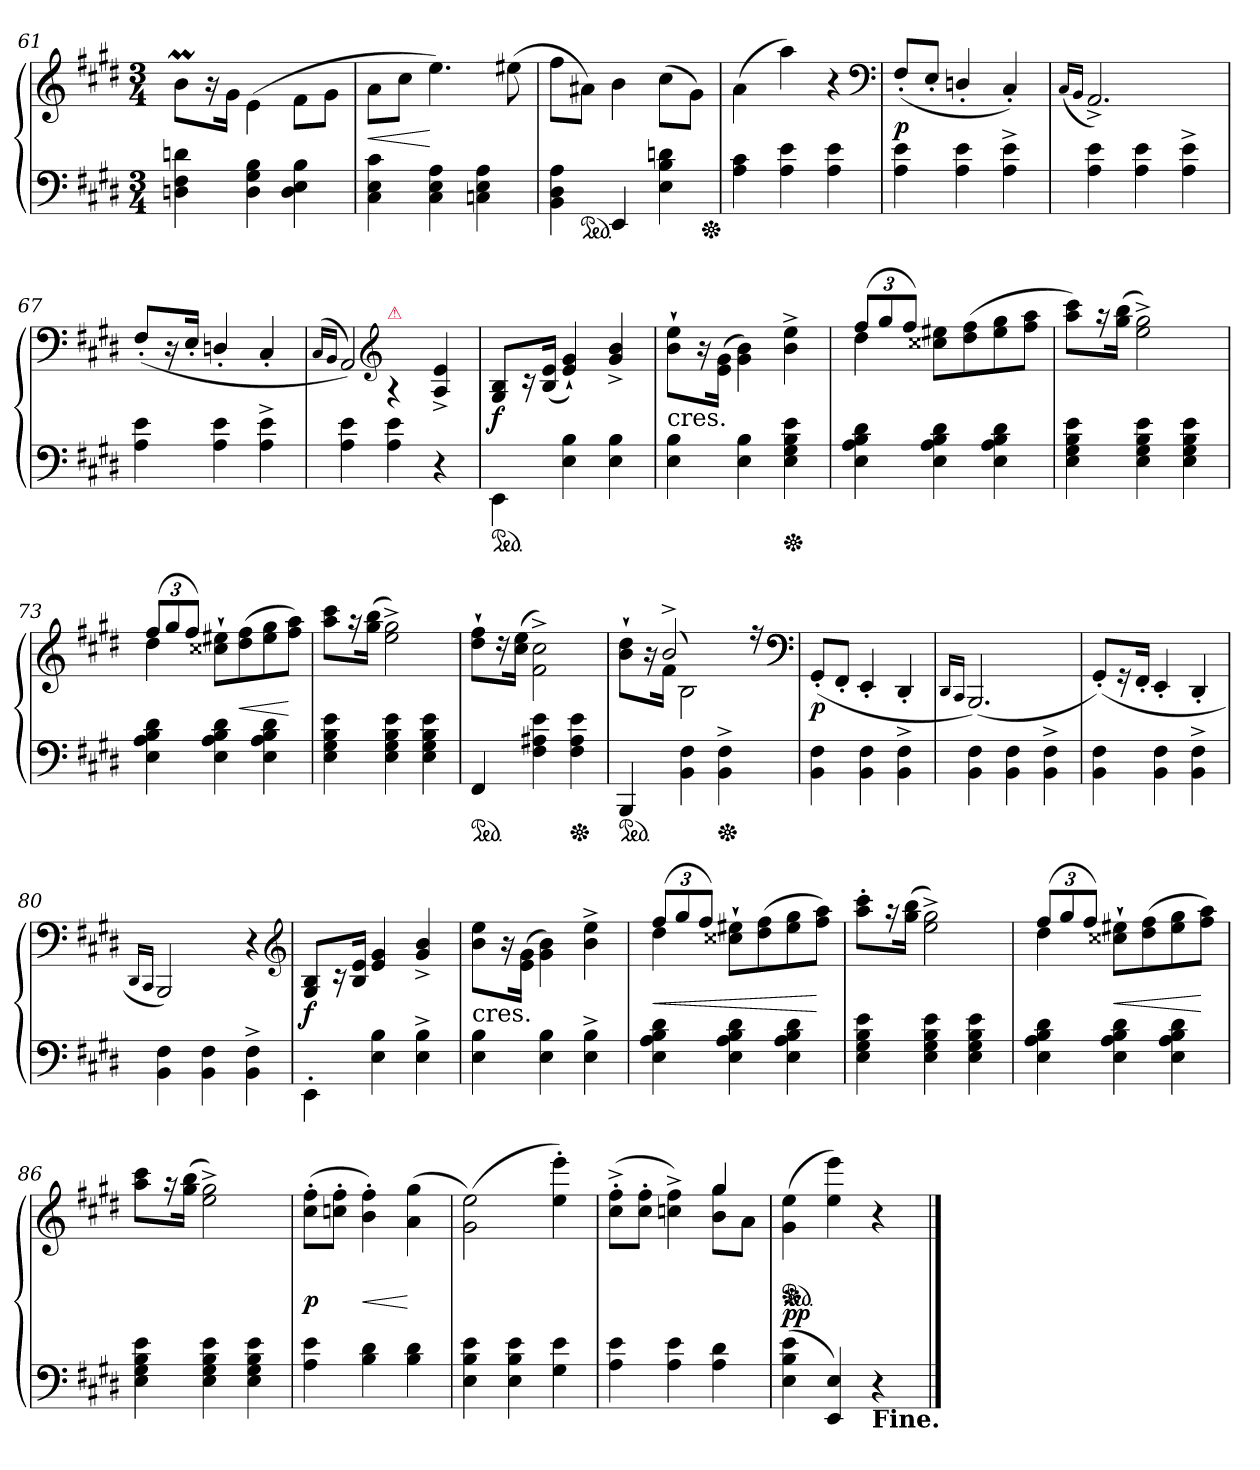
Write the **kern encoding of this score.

**kern	**kern	**dynam
*part1	*part1	*part1
*staff2	*staff1	*staff1/2
*clefF4	*clefG2	*
*k[f#c#g#d#]	*k[f#c#g#d#]	*
*E:	*E:	*
*M3/4	*M3/4	*
=61	=61	=61
4Dn 4F# 4dn	8bM\L	.
.	16r	.
.	16g#Jk	.
4D 4G# 4B	(>4e\	.
4D 4E 4B	8f#\L	.
.	8g#J	.
=62	=62	=62
4C# 4E 4c#	8aL	<
.	8cc#J	.
4C# 4E 4A	4.ee)	[
4Cn 4E 4A	.	.
.	(>8ee#X	.
=63	=63	=63
4BB 4D# 4A	8ff#L	.
*ped	*	*
.	8a#XJ)	.
4EE	4b	.
4E 4B 4dn	(>8cc#\L	.
.	8g#J)	.
*Xped	*	*
=64	=64	=64
4A 4c#	(4a\	.
4A 4e	4aa)	.
4A 4e	4r	.
*	*clefF4	*
=65	=65	=65
4A 4e	(<8F#'/L	p
.	8E'J	.
4A 4e	4Dn'/	.
4A^< 4e^<	4C#'/)	.
=66	=66	=66
.	(16qC#/LL	.
.	16qBB/JJ	.
4A 4e	2.AA^>)	.
4A 4e	.	.
4A^< 4e^<	.	.
=67	=67	=67
4A 4e	(<8F#'/L	.
.	16r	.
.	16E'Jk	.
4A 4e	4Dn'/	.
4A^< 4e^<	4C#'/	.
=68	=68	=68
.	(<16qC#/LL	.
.	16qBB/JJ	.
*	*^	*
4A 4e	2AA))	4ryy	.
*	*clefG2	*	*
!	!	!LO:TX:a:color=crimson:t=⚠	!
4A 4e	.	4r	.
4r	4A^> 4e^>	4ryy	.
*	*v	*v	*
=69	=69	=69
*ped	*	*
4EE\	8G#/ 8B/L	f
.	16r	.
.	(<16B 16eJk	.
4E 4B	4e` 4g#`)	.
4E 4B	4g#^ 4b^	.
=70	=70	=70
!	!LO:TX:c:t=cres.	!
4E 4B	8b`\ 8ee`\L	.
.	16r	.
.	(16e 16g#Jk	.
4E 4B	4g#\ 4b\)	.
*Xped	*	*
4E 4G# 4B 4e	4b^ 4ee^	.
=71	=71	=71
*	*^	*
4E 4A 4B 4d#	(12ff#L	4dd#	.
.	12gg#	.	.
.	12ff#J)	.	.
4E 4A 4B 4d#	2ryy	8cc##X 8ee#XL	.
.	.	(>8dd# 8ff#	.
4E 4A 4B 4d#	.	8ee# 8gg#	.
.	.	8ff# 8aaJ	.
*	*v	*v	*
=72	=72	=72
4E 4G# 4B 4e	8aa 8ccc#L)	.
.	16r	.
.	(>16gg# 16bbJk	.
4E 4G# 4B 4e	2ee^< 2gg#^<)	.
4E 4G# 4B 4e	.	.
=73	=73	=73
*	*^	*
4E 4A 4B 4d#	(>12ff#L	4dd#	.
.	12gg#	.	.
.	12ff#J)	.	.
4E 4A 4B 4d#	2ryy	8cc##X`> 8ee#X`>L	.
.	.	(>8dd# 8ff#	<
4E 4A 4B 4d#	.	8ee# 8gg#	.
.	.	8ff# 8aaJ)	[
*	*v	*v	*
=74	=74	=74
4E 4G# 4B 4e	8aa 8ccc#L	.
.	16r	.
.	(>16gg# 16bbJk	.
4E 4G# 4B 4e	2ee^< 2gg#^<)	.
4E 4G# 4B 4e	.	.
=75	=75	=75
*ped	*	*
4FF#	8dd#` 8ff#`L	.
.	16r	.
.	(>16cc# 16eeJk	.
4F# 4A#X 4e	2f#^\ 2cc#^\)	.
*Xped	*	*
4F# 4A# 4e	.	.
=76	=76	=76
*	*^	*
*ped	*	*	*
4BBB	8.ryy	8b` 8dd#`L	.
.	.	16r	.
.	(>2b^	16f#Jk	.
4BB 4F#	.	2B)	.
*Xped	*	*	*
4BB^ 4F#^	.	.	.
.	16r	.	.
*	*v	*v	*
*	*clefF4	*
=77	=77	=77
4BB 4F#	(<8GG#'L	p
.	8FF#'J	.
4BB 4F#	4EE'	.
4BB^ 4F#^	4DD#'	.
=78	=78	=78
.	16qDD#/LL	.
.	16qCC#/JJ	.
4BB 4F#	(<2.BBB)	.
4BB 4F#	.	.
4BB^ 4F#^	.	.
=79	=79	=79
4BB 4F#	(<8GG#'L)	.
.	16r	.
.	16FF#'Jk	.
4BB 4F#	4EE'	.
4BB^ 4F#^	4DD#'	.
=80	=80	=80
.	16qDD#/LL	.
.	16qCC#/JJ	.
4BB 4F#	2BBB)	.
4BB 4F#	.	.
4BB^ 4F#^	4r	.
*	*clefG2	*
=81	=81	=81
4EE'\	8G#/ 8B/L	f
.	16r	.
.	16B 16eJk	.
4E 4B	4e 4g#	.
4E^ 4B^	4g#^ 4b^	.
=82	=82	=82
!	!LO:TX:c:t=cres.	!
4E 4B	8b\ 8ee\L	.
.	16r	.
.	(>16e 16g#Jk	.
4E 4B	4g#\ 4b\)	.
4E^ 4B^	4b^ 4ee^	.
=83	=83	=83
*	*^	*
4E 4A 4B 4d#	(>12ff#L	4dd#	<
.	12gg#	.	.
.	12ff#J)	.	.
4E 4A 4B 4d#	2ryy	8cc##X`> 8ee#X`>L	.
.	.	(>8dd# 8ff#	.
4E 4A 4B 4d#	.	8ee# 8gg#	.
.	.	8ff# 8aaJ)	[
*	*v	*v	*
=84	=84	=84
4E 4G# 4B 4e	8aa' 8ccc#'L	.
.	16r	.
.	(>16gg# 16bbJk	.
4E 4G# 4B 4e	2ee^< 2gg#^<)	.
4E 4G# 4B 4e	.	.
=85	=85	=85
*	*^	*
4E 4A 4B 4d#	(>12ff#L	4dd#	.
.	12gg#	.	.
.	12ff#J)	.	.
4E 4A 4B 4d#	2ryy	8cc##X`> 8ee#X`>L	<
.	.	(>8dd# 8ff#	.
4E 4A 4B 4d#	.	8ee# 8gg#	.
.	.	8ff# 8aaJ)	[
*	*v	*v	*
=86	=86	=86
4E 4G# 4B 4e	8aa 8ccc#L	.
.	16r	.
.	(>16gg# 16bbJk	.
4E 4G# 4B 4e	2ee^< 2gg#^<)	.
4E 4G# 4B 4e	.	.
=87	=87	=87
4A 4e	(>8cc#' 8ff#'L	p
.	8ccn' 8ff#'J	.
4B 4d#	4b' 4ff#')	<
4B 4d#	(>4a 4gg#	[
=88	=88	=88
4E 4B 4e	(>2g# 2ee)	.
4E 4B 4e	.	.
4G# 4e	4ee' 4eee')	.
=89	=89	=89
*	*^	*
4A 4e	2ryy	(>8cc#'^< 8ff#'^<L	.
.	.	8cc#' 8ff#'J	.
4A 4e	.	4ccn^< 4ff#^<)	.
4A 4d#	4gg#	8b 8gg#L	.
.	.	8aJ	.
*	*v	*v	*
=90	=90	=90
*	*ped	*
*	*Xped	*
(4E 4B 4e	(>4g# 4ee	pp
4EE 4E)	4ee 4eee)	.
!LO:TX:b:B:t=Fine.	!	!
4r	4r	.
==	==	==
*-	*-	*-
